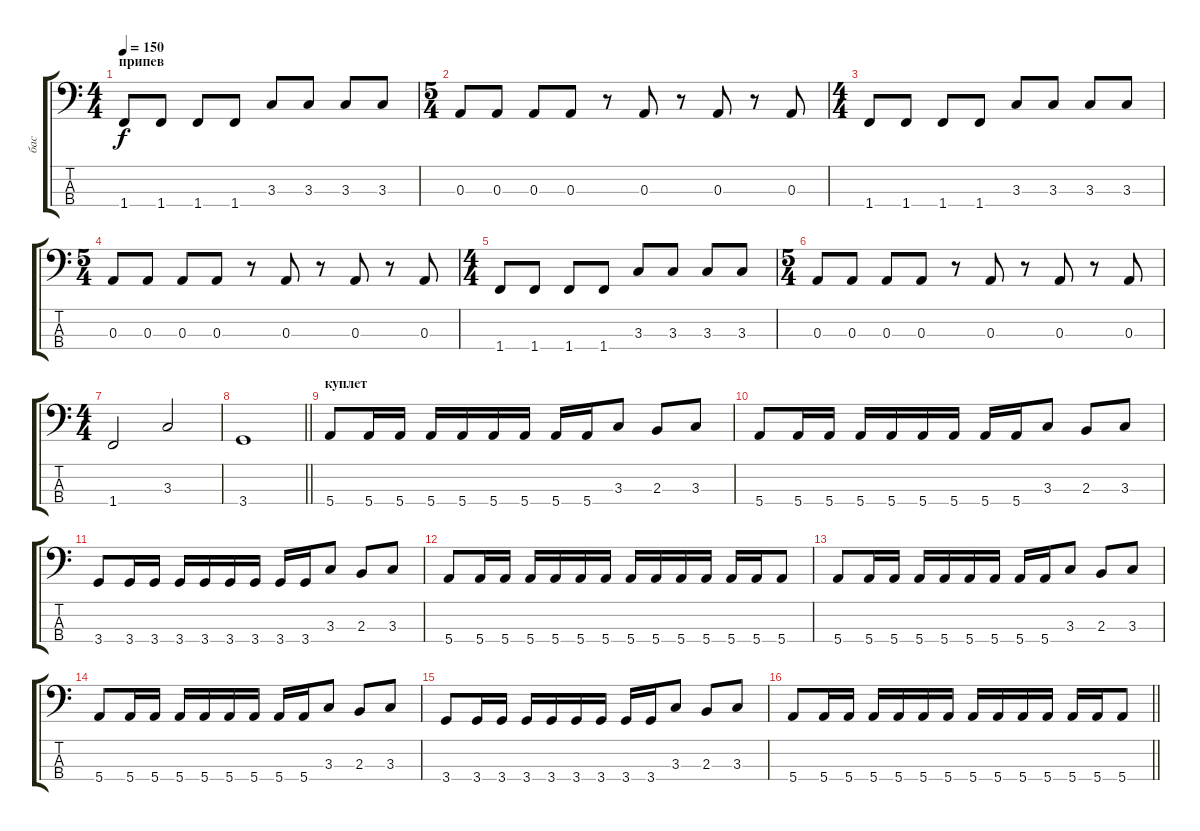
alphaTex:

\track ("бас" "бас") {instrument electricbasspick}
\staff {score tabs}
\tuning (G2 D2 A1 E1) {hide}
\ts (4 4)
\section ("" "припев")
\tempo 150
\clef f4
\ks c
1.4.8{dy f} 1.4.8 1.4.8 1.4.8 3.3.8 3.3.8 3.3.8 3.3.8 |
\ts (5 4)
0.3.8 0.3.8 0.3.8 0.3.8 r.8 0.3.8 r.8 0.3.8 r.8 0.3.8 |
\ts (4 4)
1.4.8 1.4.8 1.4.8 1.4.8 3.3.8 3.3.8 3.3.8 3.3.8 |
\ts (5 4)
0.3.8 0.3.8 0.3.8 0.3.8 r.8 0.3.8 r.8 0.3.8 r.8 0.3.8 |
\ts (4 4)
1.4.8 1.4.8 1.4.8 1.4.8 3.3.8 3.3.8 3.3.8 3.3.8 |
\ts (5 4)
0.3.8 0.3.8 0.3.8 0.3.8 r.8 0.3.8 r.8 0.3.8 r.8 0.3.8 |
\ts (4 4)
1.4.2 3.3.2 |
\barLineRight lightlight
3.4.1 |
\section ("" "куплет")
5.4.8 5.4.16 5.4.16 5.4.16 5.4.16 5.4.16 5.4.16 5.4.16 5.4.16 3.3.8 2.3.8 3.3.8 |
5.4.8 5.4.16 5.4.16 5.4.16 5.4.16 5.4.16 5.4.16 5.4.16 5.4.16 3.3.8 2.3.8 3.3.8 |
3.4.8 3.4.16 3.4.16 3.4.16 3.4.16 3.4.16 3.4.16 3.4.16 3.4.16 3.3.8 2.3.8 3.3.8 |
5.4.8 5.4.16 5.4.16 5.4.16 5.4.16 5.4.16 5.4.16 5.4.16 5.4.16 5.4.16 5.4.16 5.4.16 5.4.16 5.4.8 |
5.4.8 5.4.16 5.4.16 5.4.16 5.4.16 5.4.16 5.4.16 5.4.16 5.4.16 3.3.8 2.3.8 3.3.8 |
5.4.8 5.4.16 5.4.16 5.4.16 5.4.16 5.4.16 5.4.16 5.4.16 5.4.16 3.3.8 2.3.8 3.3.8 |
3.4.8 3.4.16 3.4.16 3.4.16 3.4.16 3.4.16 3.4.16 3.4.16 3.4.16 3.3.8 2.3.8 3.3.8 |
\barLineRight lightlight
5.4.8 5.4.16 5.4.16 5.4.16 5.4.16 5.4.16 5.4.16 5.4.16 5.4.16 5.4.16 5.4.16 5.4.16 5.4.16 5.4.8
